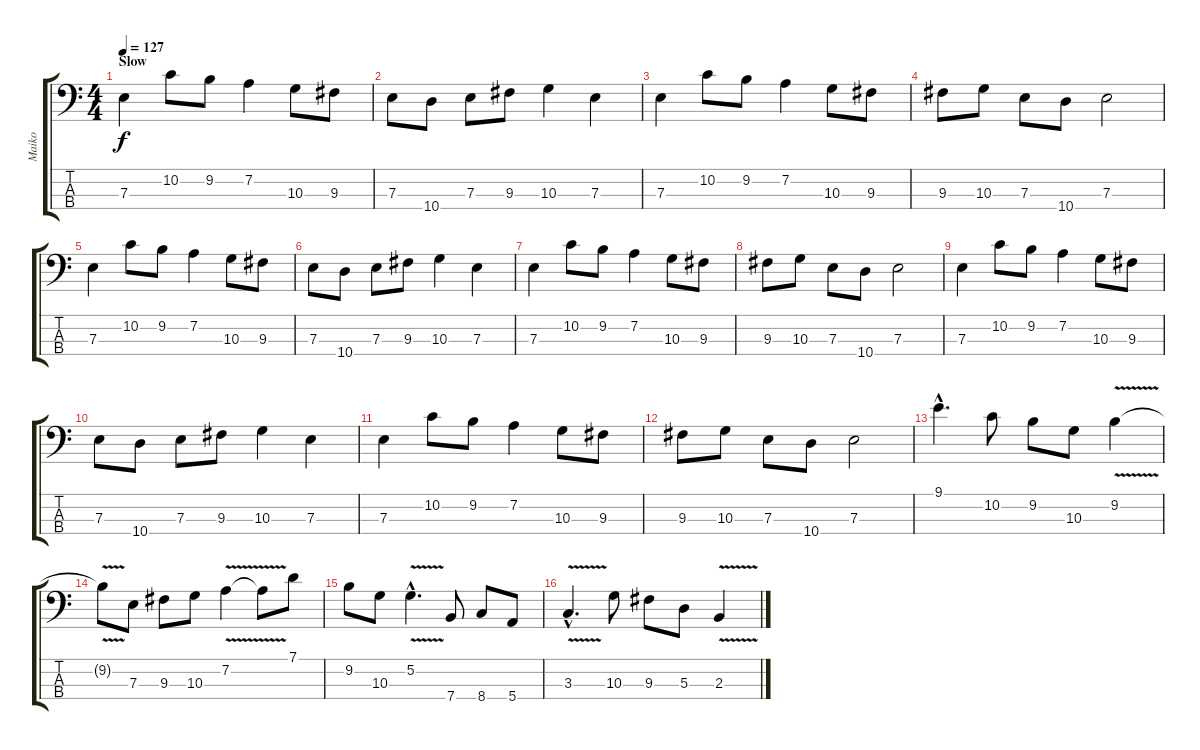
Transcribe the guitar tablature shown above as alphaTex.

\track ("Maiko" "Maiko") {instrument electricbassfinger}
\staff {score tabs}
\tuning (G2 D2 A1 E1) {hide}
\ts (4 4)
\section ("" "Slow")
\tempo 127
\clef f4
\ks c
7.3.4{dy f} 10.2.8 9.2.8 7.2.4 10.3.8 9.3.8 |
7.3.8 10.4.8 7.3.8 9.3.8 10.3.4 7.3.4 |
7.3.4 10.2.8 9.2.8 7.2.4 10.3.8 9.3.8 |
9.3.8 10.3.8 7.3.8 10.4.8 7.3.2 |
7.3.4 10.2.8 9.2.8 7.2.4 10.3.8 9.3.8 |
7.3.8 10.4.8 7.3.8 9.3.8 10.3.4 7.3.4 |
7.3.4 10.2.8 9.2.8 7.2.4 10.3.8 9.3.8 |
9.3.8 10.3.8 7.3.8 10.4.8 7.3.2 |
7.3.4 10.2.8 9.2.8 7.2.4 10.3.8 9.3.8 |
7.3.8 10.4.8 7.3.8 9.3.8 10.3.4 7.3.4 |
7.3.4 10.2.8 9.2.8 7.2.4 10.3.8 9.3.8 |
9.3.8 10.3.8 7.3.8 10.4.8 7.3.2 |
9.1{hac}.4{d} 10.2.8 9.2.8 10.3.8 9.2{v}.4 |
9.2{t}.8 7.3.8 9.3.8 10.3.8 7.2{v}.4 7.2{t}.8 7.1.8 |
9.2.8 10.3.8 5.2{v hac}.4{d} 7.4.8 8.4.8 5.4.8 |
3.3{v hac}.4{d} 10.3.8 9.3.8 5.3.8 2.3{v}.4
